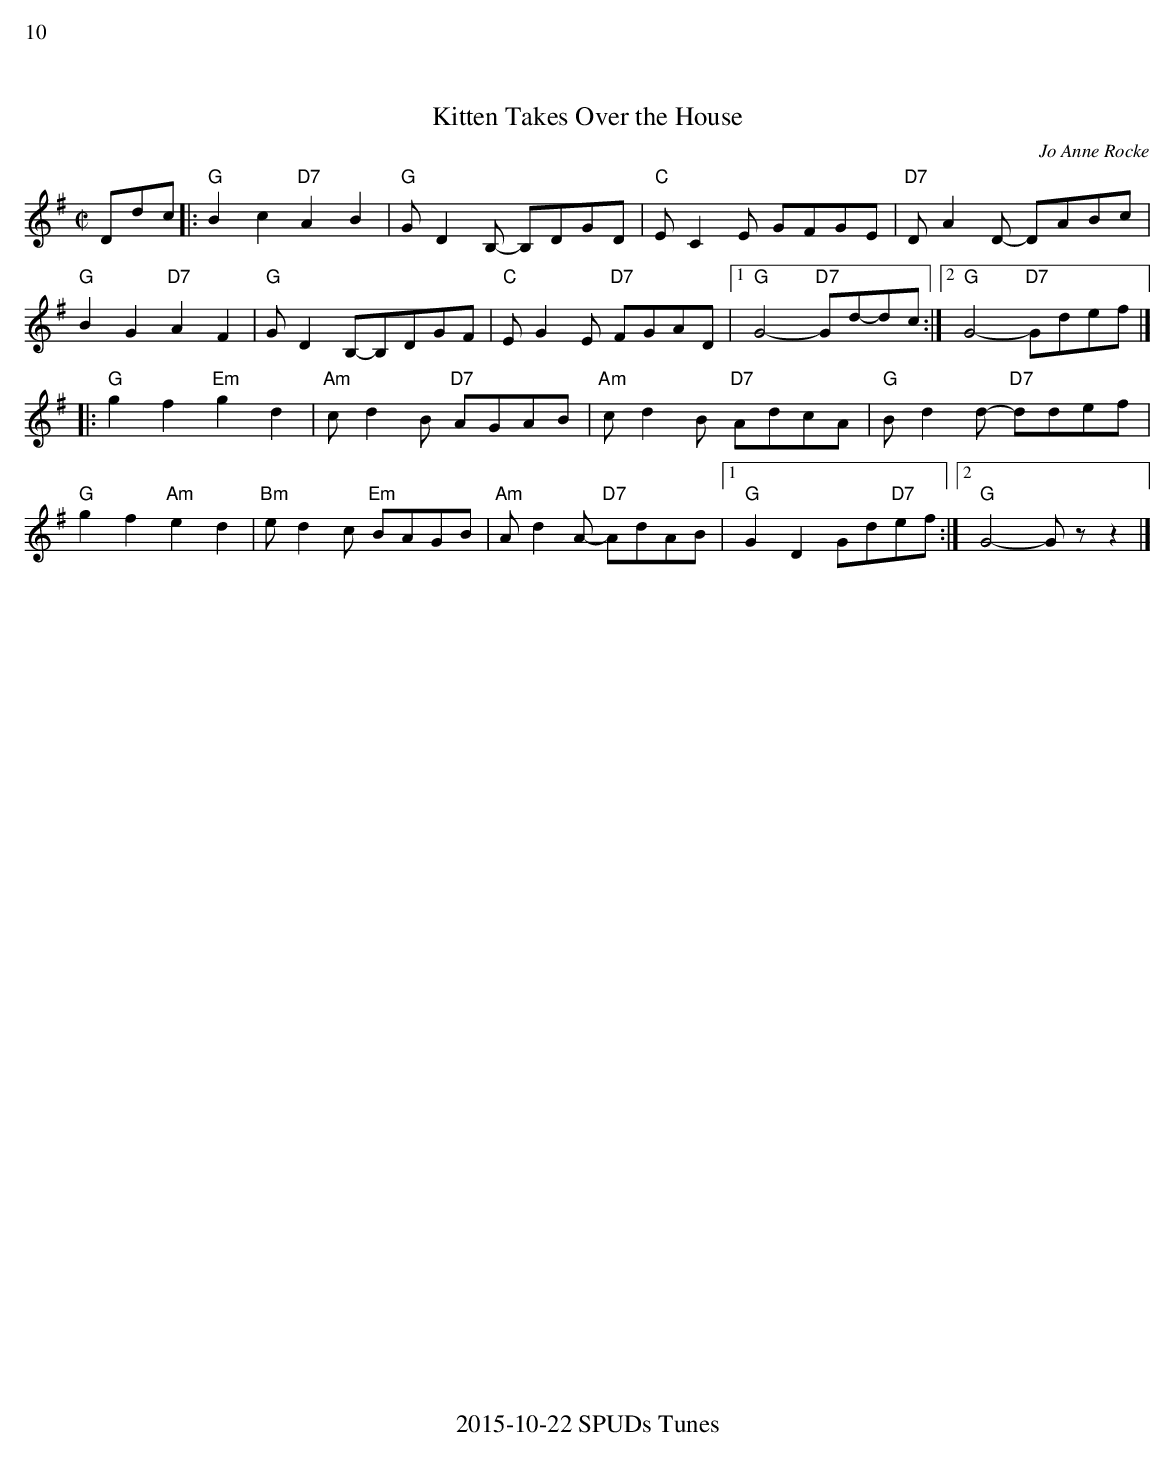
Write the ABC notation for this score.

X:1
%%text 10
T:Kitten Takes Over the House
C:Jo Anne Rocke
M:C|
L:1/8
K:G
Ddc |: "G"B2c2 "D7"A2B2 | "G"GD2B,- B,DGD | "C"EC2E GFGE | "D7"DA2D- DABc |
"G"B2G2 "D7"A2F2 | "G"GD2B,-B,DGF | "C"EG2E "D7"FGAD | [1 "G"G4-"D7"Gd-dc:|[2 "G"G4-"D7"Gdef |]
|: "G"g2f2 "Em"g2d2 | "Am"cd2B "D7"AGAB | "Am"cd2B "D7"AdcA | "G"Bd2d- "D7"ddef |
"G"g2f2 "Am"e2d2 | "Bm"ed2c "Em"BAGB | "Am"Ad2A- "D7"AdAB | [1 "G"G2D2Gd"D7"ef:| [2 "G"G4- Gzz2|]
